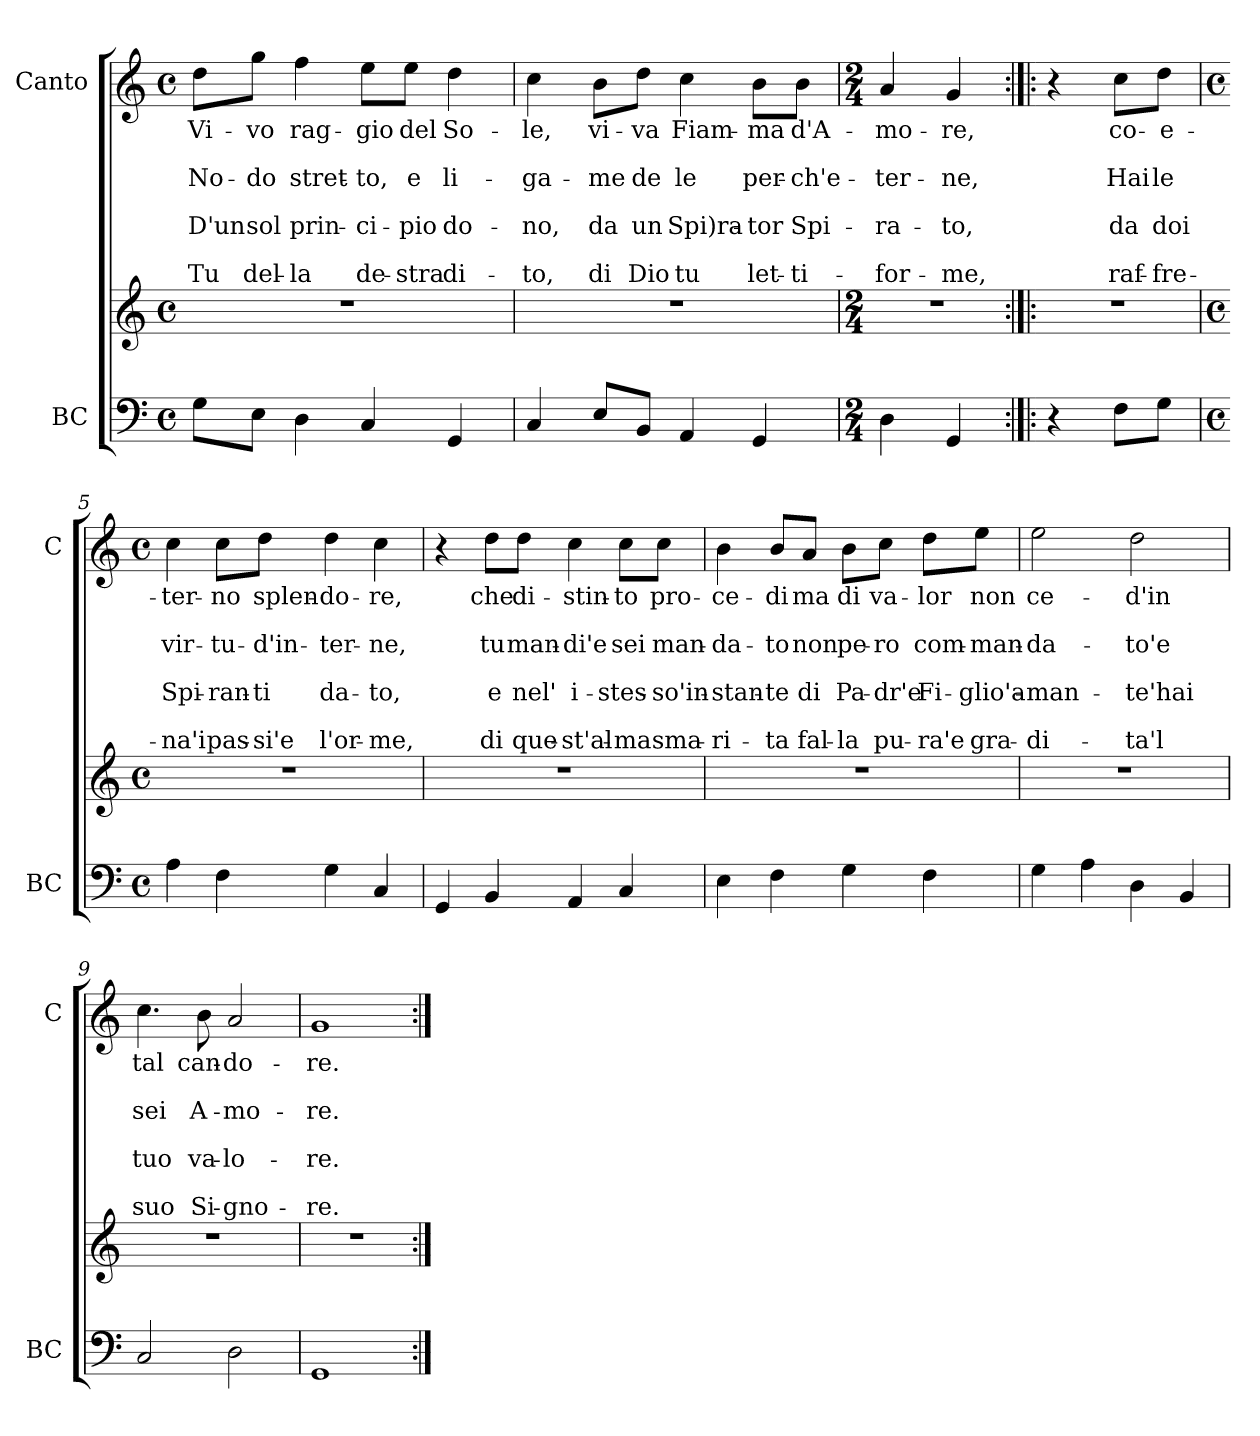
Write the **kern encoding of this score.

**kern	**kern	**kern	**text	**text	**text	**text	**text	**text	**text
*part2	*part2	*part1	*part1	*part1	*part1	*part1	*part1	*part1	*part1
*staff3	*staff2	*staff1	*staff1	*staff1	*staff1	*staff1	*staff1	*staff1	*staff1
*I"BC	*	*I"Canto	*	*	*	*	*	*	*
*I'BC	*	*I'C	*	*	*	*	*	*	*
*clefF4	*clefG2	*clefG2	*	*	*	*	*	*	*
*k[]	*k[]	*k[]	*	*	*	*	*	*	*
*C:	*C:	*C:	*	*	*	*	*	*	*
*M4/4	*M4/4	*M4/4	*	*	*	*	*	*	*
*met(c)	*met(c)	*met(c)	*	*	*	*	*	*	*
=1	=1	=1	=1	=1	=1	=1	=1	=1	=1
!	!	!	!LO:LY:b	!	!LO:LY:b	!	!LO:LY:b	!	!LO:LY:b
8G\L	1r	8dd\L	Vi-	.	No-	.	D'un	.	Tu
!	!	!	!LO:LY:b	!	!LO:LY:b	!	!LO:LY:b	!	!LO:LY:b
8E\J	.	8gg\J	-vo	.	-do	.	sol	.	del-
!	!	!	!LO:LY:b	!	!LO:LY:b	!	!LO:LY:b	!	!LO:LY:b
4D\	.	4ff\	rag-	.	stret-	.	prin-	.	-la
!	!	!	!LO:LY:b	!	!LO:LY:b	!	!LO:LY:b	!	!LO:LY:b
4C/	.	8ee\L	-gio	.	-to,	.	-ci-	.	de-
!	!	!	!LO:LY:b	!	!LO:LY:b	!	!LO:LY:b	!	!LO:LY:b
.	.	8ee\J	del	.	e	.	-pio	.	-stra
!	!	!	!LO:LY:b	!	!LO:LY:b	!	!LO:LY:b	!	!LO:LY:b
4GG/	.	4dd\	So-	.	li-	.	do-	.	di-
=2	=2	=2	=2	=2	=2	=2	=2	=2	=2
!	!	!	!LO:LY:b	!	!LO:LY:b	!	!LO:LY:b	!	!LO:LY:b
4C/	1r	4cc\	-le,	.	-ga-	.	-no,	.	-to,
!	!	!	!LO:LY:b	!	!LO:LY:b	!	!LO:LY:b	!	!LO:LY:b
8E/L	.	8b\L	vi-	.	-me	.	da	.	di
!	!	!	!LO:LY:b	!	!LO:LY:b	!	!LO:LY:b	!	!LO:LY:b
8BB/J	.	8dd\J	-va	.	de	.	un	.	Dio
!	!	!	!LO:LY:b	!	!LO:LY:b	!	!LO:LY:b	!	!LO:LY:b
4AA/	.	4cc\	Fiam-	.	le	.	Spi)ra-	.	tu
!	!	!	!LO:LY:b	!	!LO:LY:b	!	!LO:LY:b	!	!LO:LY:b
4GG/	.	8b\L	-ma	.	per-	.	-tor	.	let-
!	!	!	!LO:LY:b	!	!LO:LY:b	!	!LO:LY:b	!	!LO:LY:b
.	.	8b\J	d'A-	.	-ch'e-	.	Spi-	.	-ti-
=3	=3	=3	=3	=3	=3	=3	=3	=3	=3
*M2/4	*M2/4	*M2/4	*	*	*	*	*	*	*
!	!	!	!LO:LY:b	!	!LO:LY:b	!	!LO:LY:b	!	!LO:LY:b
4D\	2r	4a/	-mo-	.	-ter-	.	-ra-	.	-for-
!	!	!	!LO:LY:b	!	!LO:LY:b	!	!LO:LY:b	!	!LO:LY:b
4GG/	.	4g/	-re,	.	-ne,	.	-to,	.	-me,
!!LO:LB:g=z
=4:|!|:	=4:|!|:	=4:|!|:	=4:|!|:	=4:|!|:	=4:|!|:	=4:|!|:	=4:|!|:	=4:|!|:	=4:|!|:
4r	2r	4r	.	.	.	.	.	.	.
!	!	!	!LO:LY:b	!	!LO:LY:b	!	!LO:LY:b	!	!LO:LY:b
8F\L	.	8cc\L	co-	.	Hai	.	da	.	raf-
!	!	!	!LO:LY:b	!	!LO:LY:b	!	!LO:LY:b	!	!LO:LY:b
8G\J	.	8dd\J	-e-	.	le	.	doi	.	-fre-
=5	=5	=5	=5	=5	=5	=5	=5	=5	=5
*M4/4	*M4/4	*M4/4	*	*	*	*	*	*	*
*met(c)	*met(c)	*met(c)	*	*	*	*	*	*	*
!	!	!	!LO:LY:b	!	!LO:LY:b	!	!LO:LY:b	!	!LO:LY:b
4A\	1r	4cc\	-ter-	.	vir-	.	Spi-	.	-na'i
!	!	!	!LO:LY:b	!	!LO:LY:b	!	!LO:LY:b	!	!LO:LY:b
4F\	.	8cc\L	-no	.	-tu-	.	-ran-	.	pas-
!	!	!	!LO:LY:b	!	!LO:LY:b	!	!LO:LY:b	!	!LO:LY:b
.	.	8dd\J	splen-	.	-d'in-	.	-ti	.	-si'e
!	!	!	!LO:LY:b	!	!LO:LY:b	!	!LO:LY:b	!	!LO:LY:b
4G\	.	4dd\	-do-	.	-ter-	.	da-	.	l'or-
!	!	!	!LO:LY:b	!	!LO:LY:b	!	!LO:LY:b	!	!LO:LY:b
4C/	.	4cc\	-re,	.	-ne,	.	-to,	.	-me,
=6	=6	=6	=6	=6	=6	=6	=6	=6	=6
4GG/	1r	4r	.	.	.	.	.	.	.
!	!	!	!LO:LY:b	!	!LO:LY:b	!	!LO:LY:b	!	!LO:LY:b
4BB/	.	8dd\L	che	.	tu	.	e	.	di
!	!	!	!LO:LY:b	!	!LO:LY:b	!	!LO:LY:b	!	!LO:LY:b
.	.	8dd\J	di-	.	man-	.	nel'	.	que-
!	!	!	!LO:LY:b	!	!LO:LY:b	!	!LO:LY:b	!	!LO:LY:b
4AA/	.	4cc\	-stin-	.	-di'e	.	i-	.	-st'al-
!	!	!	!LO:LY:b	!	!LO:LY:b	!	!LO:LY:b	!	!LO:LY:b
4C/	.	8cc\L	-to	.	sei	.	-stes-	.	-ma
!	!	!	!LO:LY:b	!	!LO:LY:b	!	!LO:LY:b	!	!LO:LY:b
.	.	8cc\J	pro-	.	man-	.	-so'in-	.	sma-
!!LO:LB:g=z
=7	=7	=7	=7	=7	=7	=7	=7	=7	=7
!	!	!	!LO:LY:b	!	!LO:LY:b	!	!LO:LY:b	!	!LO:LY:b
4E\	1r	4b\	-ce-	.	-da-	.	-stan-	.	-ri-
!	!	!	!LO:LY:b	!	!LO:LY:b	!	!LO:LY:b	!	!LO:LY:b
4F\	.	8b/L	-di	.	-to	.	-te	.	-ta
!	!	!	!LO:LY:b	!	!LO:LY:b	!	!LO:LY:b	!	!LO:LY:b
.	.	8a/J	ma	.	non	.	di	.	fal-
!	!	!	!LO:LY:b	!	!LO:LY:b	!	!LO:LY:b	!	!LO:LY:b
4G\	.	8b\L	di	.	pe-	.	Pa-	.	-la
!	!	!	!LO:LY:b	!	!LO:LY:b	!	!LO:LY:b	!	!LO:LY:b
.	.	8cc\J	va-	.	-ro	.	-dr'e	.	pu-
!	!	!	!LO:LY:b	!	!LO:LY:b	!	!LO:LY:b	!	!LO:LY:b
4F\	.	8dd\L	-lor	.	com-	.	Fi-	.	-ra'e
!	!	!	!LO:LY:b	!	!LO:LY:b	!	!LO:LY:b	!	!LO:LY:b
.	.	8ee\J	non	.	-man-	.	-glio'a-	.	gra-
=8	=8	=8	=8	=8	=8	=8	=8	=8	=8
!	!	!	!LO:LY:b	!	!LO:LY:b	!	!LO:LY:b	!	!LO:LY:b
4G\	1r	2ee\	ce-	.	-da-	.	-man-	.	-di-
4A\	.	.	.	.	.	.	.	.	.
!	!	!	!LO:LY:b	!	!LO:LY:b	!	!LO:LY:b	!	!LO:LY:b
4D\	.	2dd\	-d'in	.	-to'e	.	-te'hai	.	-ta'l
4BB/	.	.	.	.	.	.	.	.	.
=9	=9	=9	=9	=9	=9	=9	=9	=9	=9
!	!	!	!LO:LY:b	!	!LO:LY:b	!	!LO:LY:b	!	!LO:LY:b
2C/	1r	4.cc\	tal	.	sei	.	tuo	.	suo
!	!	!	!LO:LY:b	!	!LO:LY:b	!	!LO:LY:b	!	!LO:LY:b
.	.	8b\	can-	.	A-	.	va-	.	Si-
!	!	!	!LO:LY:b	!	!LO:LY:b	!	!LO:LY:b	!	!LO:LY:b
2D\	.	2a/	-do-	.	-mo-	.	-lo-	.	-gno-
=10	=10	=10	=10	=10	=10	=10	=10	=10	=10
!	!	!	!LO:LY:b	!	!LO:LY:b	!	!LO:LY:b	!	!LO:LY:b
1GG	1r	1g	-re.	.	-re.	.	-re.	.	-re.
=:|!	=:|!	=:|!	=:|!	=:|!	=:|!	=:|!	=:|!	=:|!	=:|!
*-	*-	*-	*-	*-	*-	*-	*-	*-	*-
